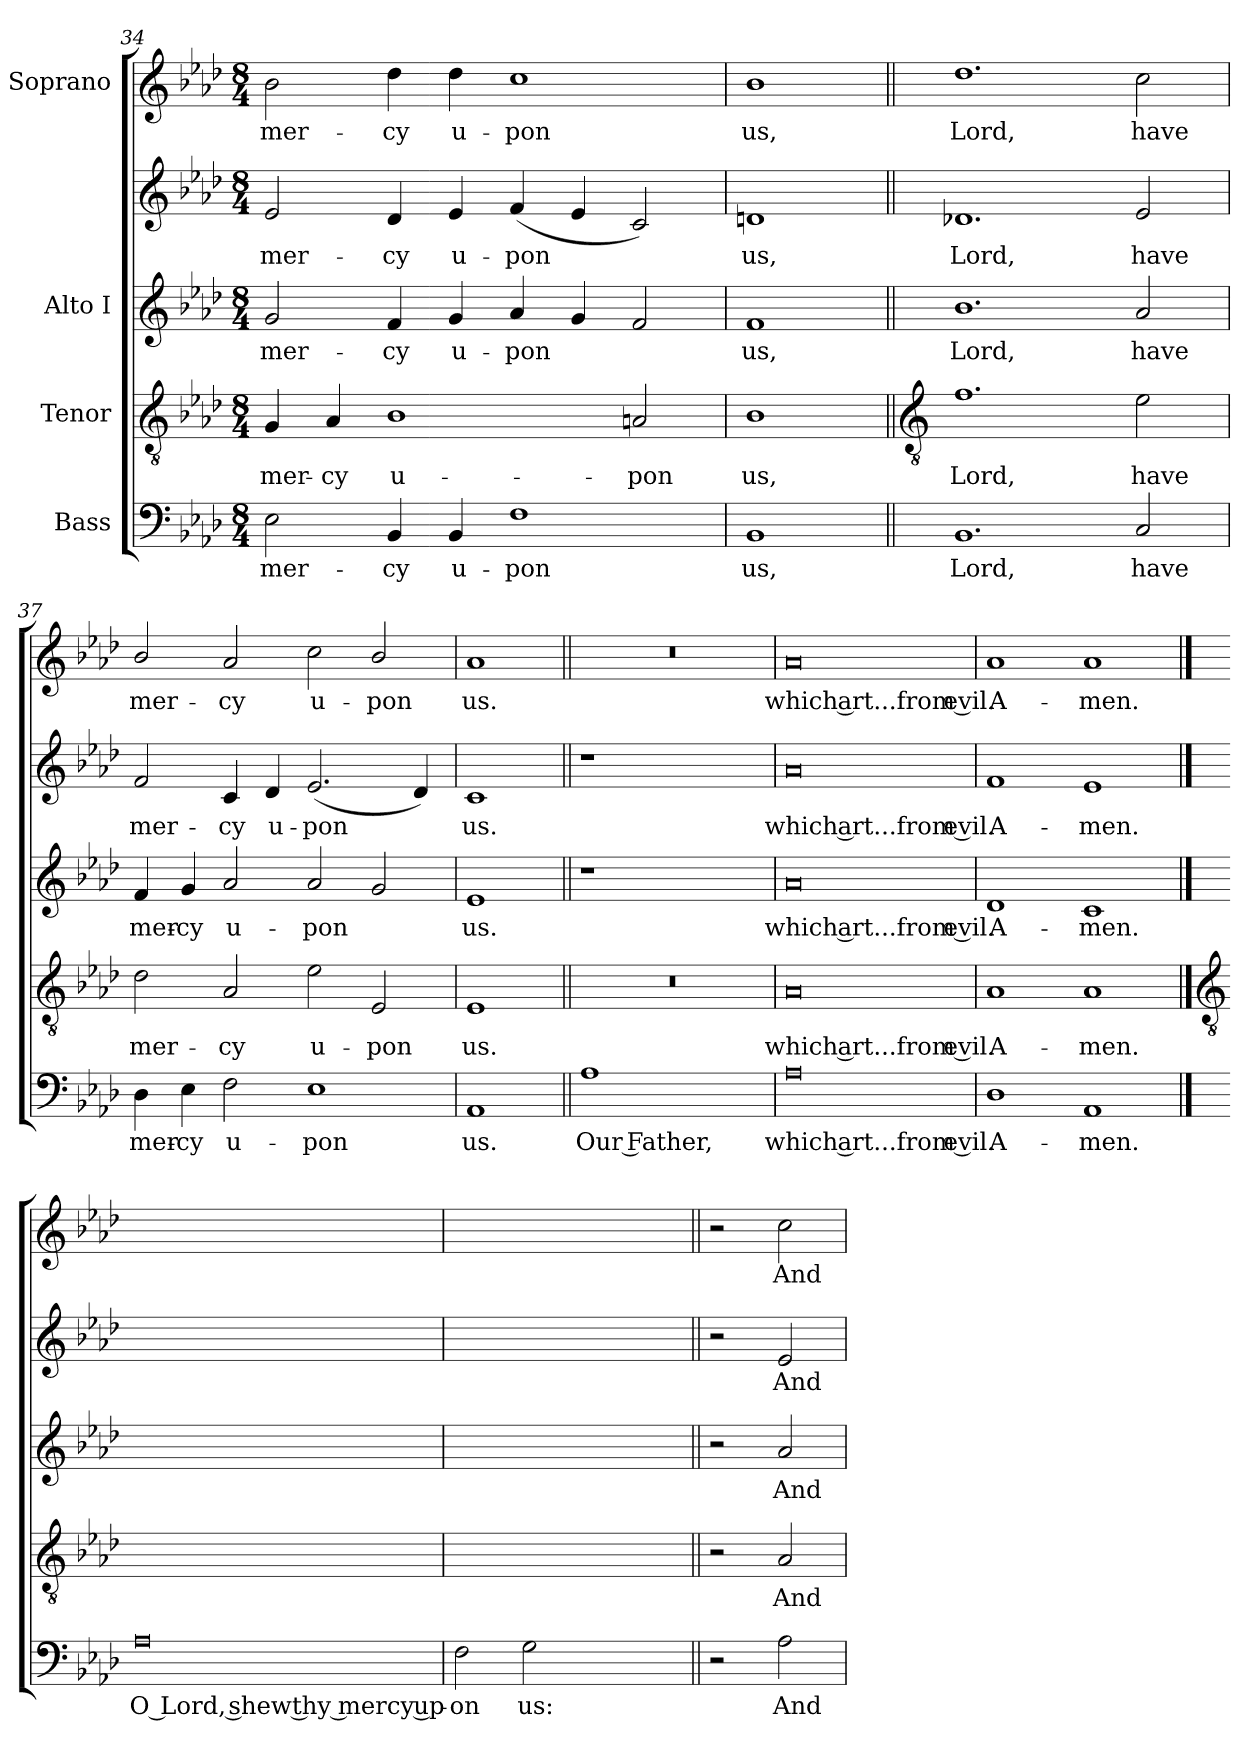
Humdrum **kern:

**kern	**text	**kern	**text	**kern	**text	**kern	**text	**kern	**text
*part4	*part4	*part3	*part3	*part2	*part2	*part2	*part2	*part1	*part1
*staff5	*staff5	*staff4	*staff4	*staff3	*staff3	*staff2	*staff2	*staff1	*staff1
*I"Bass	*	*I"Tenor	*	*I"Alto I	*	*	*	*I"Soprano	*
*clefF4	*	*clefGv2	*	*clefG2	*	*clefG2	*	*clefG2	*
*k[b-e-a-d-]	*	*k[b-e-a-d-]	*	*k[b-e-a-d-]	*	*k[b-e-a-d-]	*	*k[b-e-a-d-]	*
*A-:	*	*A-:	*	*A-:	*	*A-:	*	*A-:	*
*M8/4	*	*M8/4	*	*M8/4	*	*M8/4	*	*M8/4	*
=34	=34	=34	=34	=34	=34	=34	=34	=34	=34
!	!LO:LY:b	!	!LO:LY:b	!	!LO:LY:b	!	!LO:LY:b	!	!LO:LY:b
2E-	mer-	4G	mer-	2g	mer-	2e-	mer-	2b-	mer-
!	!	!	!LO:LY:b	!	!	!	!	!	!
.	.	4A-	-cy	.	.	.	.	.	.
!	!LO:LY:b	!	!LO:LY:b	!	!LO:LY:b	!	!LO:LY:b	!	!LO:LY:b
4BB-	-cy	1B-	u-	4f	-cy	4d-	-cy	4dd-	-cy
!	!LO:LY:b	!	!	!	!LO:LY:b	!	!LO:LY:b	!	!LO:LY:b
4BB-	u-	.	.	4g	u-	4e-	u-	4dd-	u-
!	!LO:LY:b	!	!	!	!LO:LY:b	!	!LO:LY:b	!	!LO:LY:b
1F	-pon	.	.	4a-	-pon	(<4f	-pon	1cc	-pon
.	.	.	.	4g	.	4e-	.	.	.
!	!	!	!LO:LY:b	!	!	!	!	!	!
.	.	2An	-pon	2f	.	2c)	.	.	.
=35	=35	=35	=35	=35	=35	=35	=35	=35	=35
!	!LO:LY:b	!	!LO:LY:b	!	!LO:LY:b	!	!LO:LY:b	!	!LO:LY:b
1BB-	us,	1B-	us,	1f	us,	1dn	us,	1b-	us,
!!LO:LB:g=z
=36||	=36||	=36||	=36||	=36||	=36||	=36||	=36||	=36||	=36||
*	*	*clefGv2	*	*	*	*	*	*	*
!	!LO:LY:b	!	!LO:LY:b	!	!LO:LY:b	!	!LO:LY:b	!	!LO:LY:b
1.BB-	Lord,	1.f	Lord,	1.b-	Lord,	1.d-X	Lord,	1.dd-	Lord,
!	!LO:LY:b	!	!LO:LY:b	!	!LO:LY:b	!	!LO:LY:b	!	!LO:LY:b
2C	have	2e-	have	2a-	have	2e-	have	2cc	have
=37	=37	=37	=37	=37	=37	=37	=37	=37	=37
!	!LO:LY:b	!	!LO:LY:b	!	!LO:LY:b	!	!LO:LY:b	!	!LO:LY:b
4D-	mer-	2d-	mer-	4f	mer-	2f	mer-	2b-/	mer-
!	!LO:LY:b	!	!	!	!LO:LY:b	!	!	!	!
4E-	-cy	.	.	4g	-cy	.	.	.	.
!	!LO:LY:b	!	!LO:LY:b	!	!LO:LY:b	!	!LO:LY:b	!	!LO:LY:b
2F	u-	2A-	-cy	2a-	u-	4c	-cy	2a-	-cy
!	!	!	!	!	!	!	!LO:LY:b	!	!
.	.	.	.	.	.	4d-	u-	.	.
!	!LO:LY:b	!	!LO:LY:b	!	!LO:LY:b	!	!LO:LY:b	!	!LO:LY:b
1E-	-pon	2e-	u-	2a-	-pon	(<2.e-	-pon	2cc	u-
!	!	!	!LO:LY:b	!	!	!	!	!	!LO:LY:b
.	.	2E-	-pon	2g	.	.	.	2b-/	-pon
.	.	.	.	.	.	4d-)	.	.	.
=38	=38	=38	=38	=38	=38	=38	=38	=38	=38
!	!LO:LY:b	!	!LO:LY:b	!	!LO:LY:b	!	!LO:LY:b	!	!LO:LY:b
1AA-	us.	1E-	us.	1e-	us.	1c	us.	1a-	us.
=39||	=39||	=39||	=39||	=39||	=39||	=39||	=39||	=39||	=39||
!	!LO:LY:b	!	!	!	!	!	!	!	!
1A-	Our Father,	0r	.	1r	.	1r	.	0r	.
1ryy	.	.	.	1ryy	.	1ryy	.	.	.
=40	=40	=40	=40	=40	=40	=40	=40	=40	=40
!	!LO:LY:b	!	!LO:LY:b	!	!LO:LY:b	!	!LO:LY:b	!	!LO:LY:b
0A-	which art...from evil.	0A-	which art...from evil.	0a-	which art...from evil.	0a-	which art...from evil.	0a-	which art...from evil.
=41	=41	=41	=41	=41	=41	=41	=41	=41	=41
!	!LO:LY:b	!	!LO:LY:b	!	!LO:LY:b	!	!LO:LY:b	!	!LO:LY:b
1D-	A-	1A-	A-	1d-	A-	1f	A-	1a-	A-
!	!LO:LY:b	!	!LO:LY:b	!	!LO:LY:b	!	!LO:LY:b	!	!LO:LY:b
1AA-	-men.	1A-	-men.	1c	-men.	1e-	-men.	1a-	-men.
!!LO:LB:g=z
==42	==42	==42	==42	==42	==42	==42	==42	==42	==42
*	*	*clefGv2	*	*	*	*	*	*	*
!	!LO:LY:b	!	!	!	!	!	!	!	!
0A-	O Lord, shew thy mercy up-	0ryy	.	0ryy	.	0ryy	.	0ryy	.
=43	=43	=43	=43	=43	=43	=43	=43	=43	=43
!	!LO:LY:b	!	!	!	!	!	!	!	!
2F	-on	0ryy	.	1ryy	.	1ryy	.	0ryy	.
!	!LO:LY:b	!	!	!	!	!	!	!	!
2G	us:	.	.	.	.	.	.	.	.
1ryy	.	.	.	1ryy	.	1ryy	.	.	.
=44||	=44||	=44||	=44||	=44||	=44||	=44||	=44||	=44||	=44||
2r	.	2r	.	2r	.	2r	.	2r	.
!	!LO:LY:b	!	!LO:LY:b	!	!LO:LY:b	!	!LO:LY:b	!	!LO:LY:b
2A-	And	2A-	And	2a-	And	2e-	And	2cc	And
=	=	=	=	=	=	=	=	=	=
*-	*-	*-	*-	*-	*-	*-	*-	*-	*-
